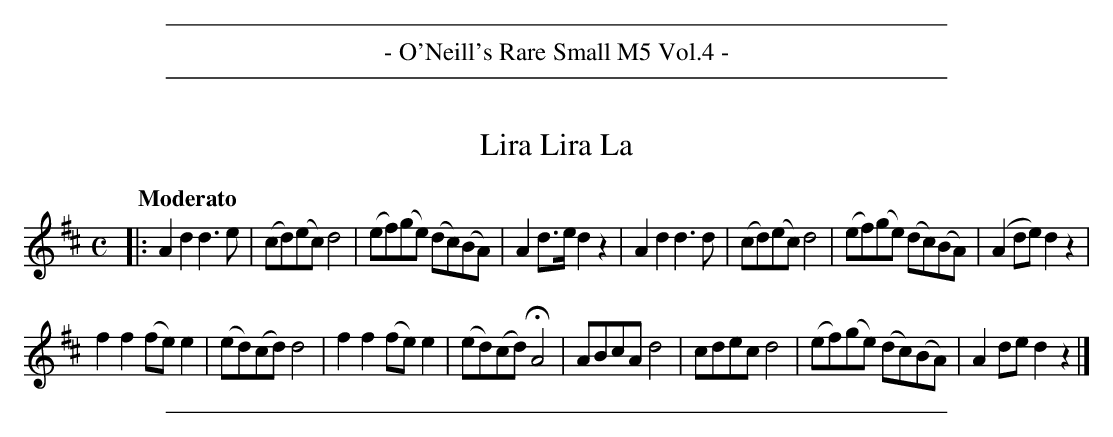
X:1
T: Lira Lira La
Q: "Moderato"
M: C
L: 1/8
K: D
|:\
A2d2 d3e | (cd)(ec) d4 | (ef)(ge) (dc)(BA) | A2d>e d2z2 |\
A2d2 d3d | (cd)(ec) d4 | (ef)(ge) (dc)(BA) | (A2de) d2z2 |
f2f2 (fe)e2 | (ed)(cd) d4 | f2f2 (fe)e2 | (ed)(cd) HA4 |\
ABcA d4 | cdec d4 | (ef)(ge) (dc)(BA) | A2de d2z2|]
